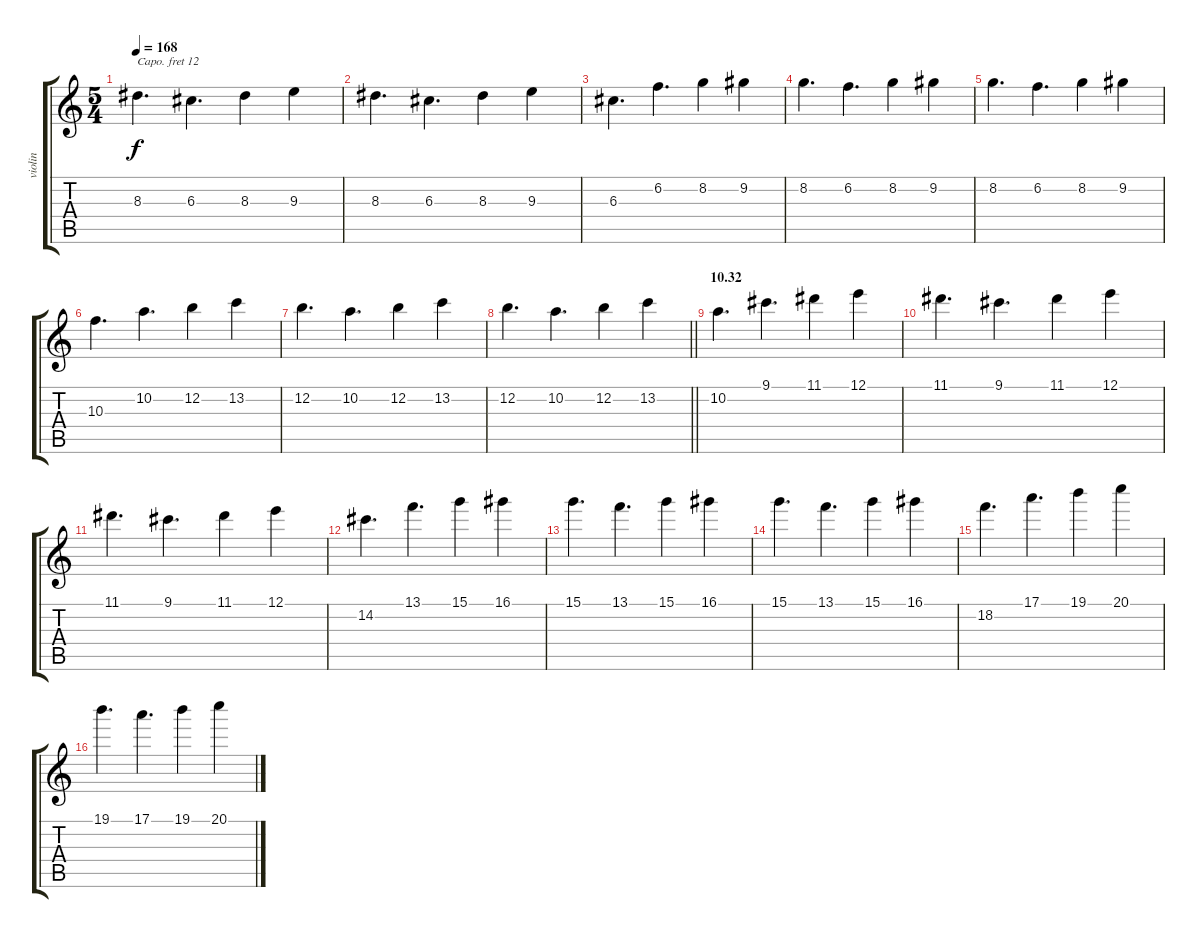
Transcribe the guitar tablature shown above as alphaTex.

\track ("violin" "violin") {instrument violin}
\staff {score tabs}
\capo 12
\tuning (E4 B3 G3 D3 A2 E2) {hide}
\ts (5 4)
\tempo 168
\clef g2
\ks c
8.3.4{d dy f} 6.3.4{d} 8.3.4 9.3.4 |
8.3.4{d} 6.3.4{d} 8.3.4 9.3.4 |
6.3.4{d} 6.2.4{d} 8.2.4 9.2.4 |
8.2.4{d} 6.2.4{d} 8.2.4 9.2.4 |
8.2.4{d} 6.2.4{d} 8.2.4 9.2.4 |
10.3.4{d} 10.2.4{d} 12.2.4 13.2.4 |
12.2.4{d} 10.2.4{d} 12.2.4 13.2.4 |
\barLineRight lightlight
12.2.4{d} 10.2.4{d} 12.2.4 13.2.4 |
\section ("" "10.32")
10.2.4{d} 9.1.4{d} 11.1.4 12.1.4 |
11.1.4{d} 9.1.4{d} 11.1.4 12.1.4 |
11.1.4{d} 9.1.4{d} 11.1.4 12.1.4 |
14.2.4{d} 13.1.4{d} 15.1.4 16.1.4 |
15.1.4{d} 13.1.4{d} 15.1.4 16.1.4 |
15.1.4{d} 13.1.4{d} 15.1.4 16.1.4 |
18.2.4{d} 17.1.4{d} 19.1.4 20.1.4 |
19.1.4{d} 17.1.4{d} 19.1.4 20.1.4
